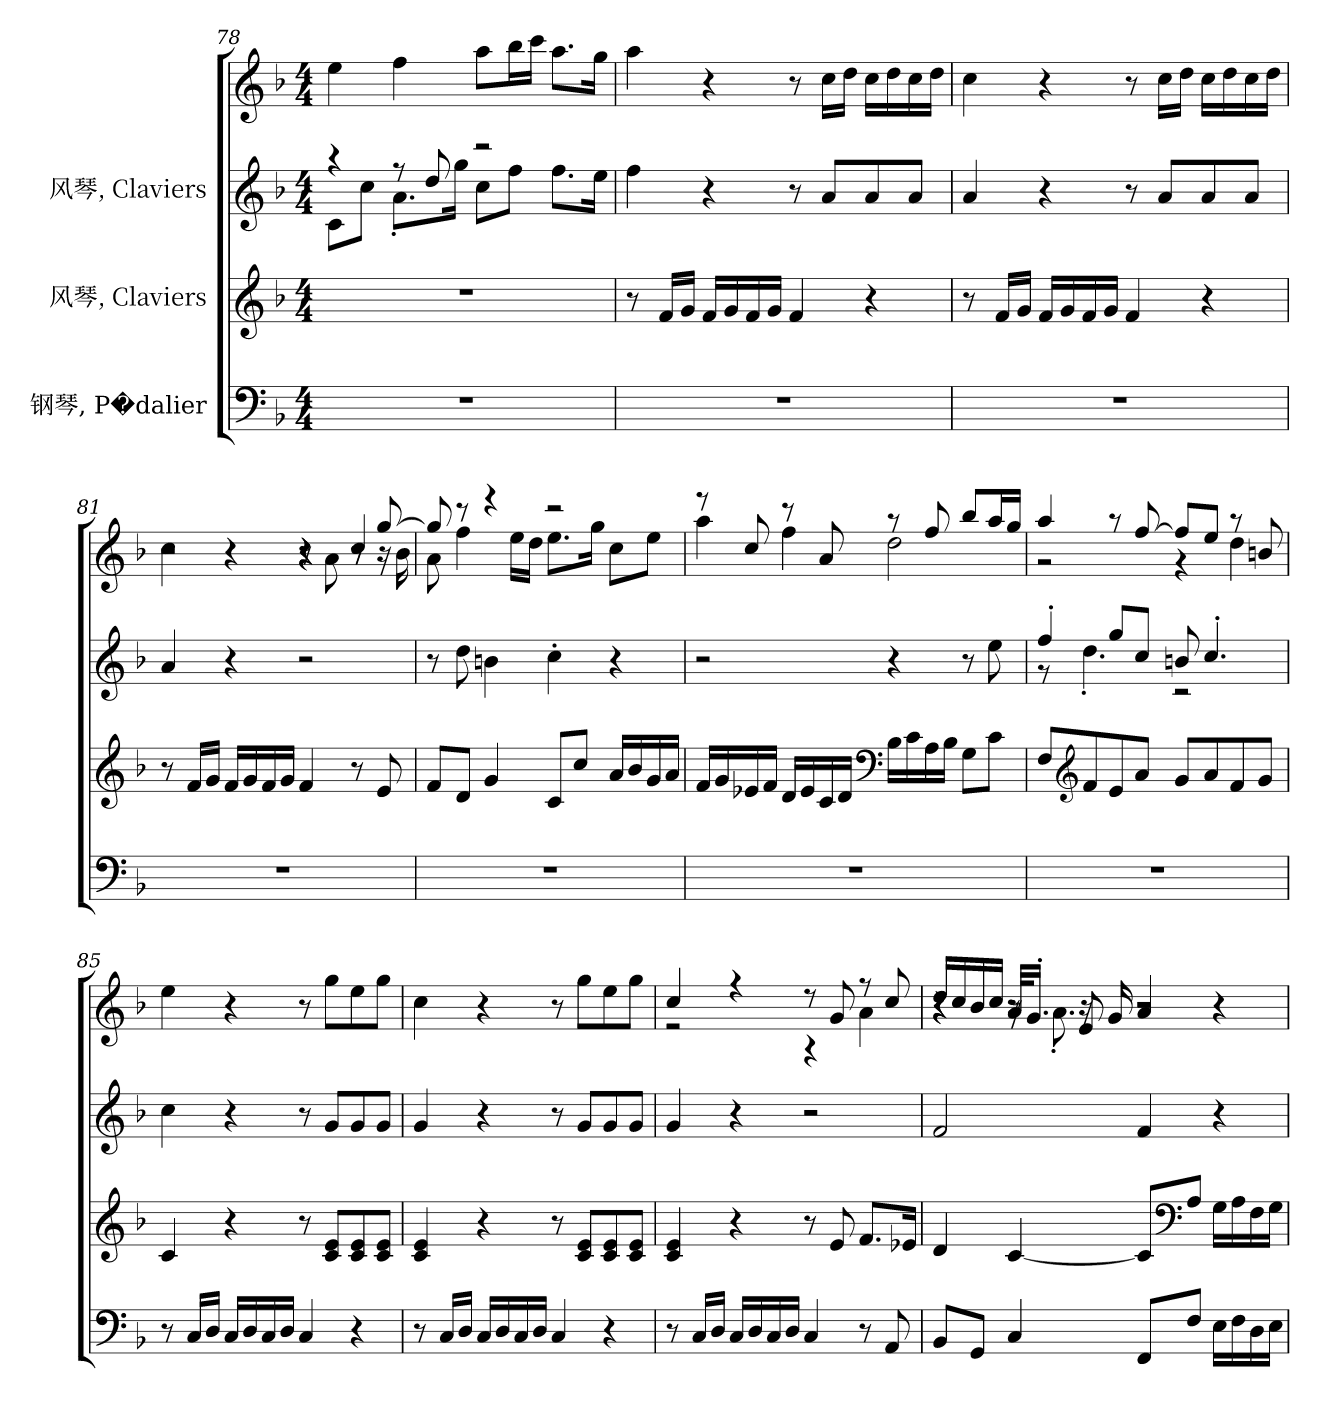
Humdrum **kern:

**kern	**kern	**kern	**kern
*part3	*part2	*part1	*part1
*staff4	*staff3	*staff2	*staff1
*I"钢琴, P�dalier	*I"风琴, Claviers	*I"风琴, Claviers	*
*clefF4	*clefG2	*clefG2	*clefG2
*k[b-]	*k[b-]	*k[b-]	*k[b-]
*M4/4	*M4/4	*M4/4	*M4/4
=78	=78	=78	=78
*	*	*^	*
1r	1r	4r	8c\L	4ee\
.	.	.	8cc\J	.
.	.	8r	8.a'\L	4ff\
.	.	8dd/	.	.
.	.	.	16gg\Jk	.
.	.	2r	8cc\L	8aa\L
.	.	.	8ff\J	16bb-\L
.	.	.	.	16ccc\JJ
.	.	.	8.ff\L	8.aa\L
.	.	.	16ee\Jk	16gg\Jk
*	*	*v	*v	*
=79	=79	=79	=79
1r	8r	4ff\	4aa\
.	16f/LL	.	.
.	16g/JJ	.	.
.	16f/LL	4r	4r
.	16g/	.	.
.	16f/	.	.
.	16g/JJ	.	.
.	4f/	8r	8r
.	.	8a/L	16cc\LL
.	.	.	16dd\JJ
.	4r	8a/	16cc\LL
.	.	.	16dd\
.	.	8a/J	16cc\
.	.	.	16dd\JJ
!!LO:LB:g=z
=80	=80	=80	=80
1r	8r	4a/	4cc\
.	16f/LL	.	.
.	16g/JJ	.	.
.	16f/LL	4r	4r
.	16g/	.	.
.	16f/	.	.
.	16g/JJ	.	.
.	4f/	8r	8r
.	.	8a/L	16cc\LL
.	.	.	16dd\JJ
.	4r	8a/	16cc\LL
.	.	.	16dd\
.	.	8a/J	16cc\
.	.	.	16dd\JJ
=81	=81	=81	=81
*	*	*	*^
*	*	*	*	*^
1r	8r	4a/	2r	4cc\	2r
.	16f/LL	.	.	.	.
.	16g/JJ	.	.	.	.
.	16f/LL	4r	.	4r	.
.	16g/	.	.	.	.
.	16f/	.	.	.	.
.	16g/JJ	.	.	.	.
.	4f/	2r	4r	8r	4r
.	.	.	.	8a\	.
.	8r	.	8r	8r	4cc/
.	8e/	.	[8gg/	16r	.
.	.	.	.	16b-\	.
*	*	*	*	*v	*v
=82	=82	=82	=82	=82
1r	8f/L	8r	8gg/]	8a\
.	8d/J	8dd\	8r	4ff\
.	4g/	4bn\	4r	.
.	.	.	.	16ee\LL
.	.	.	.	16dd\JJ
.	8c/L	4cc'\	2r	8.ee\L
.	8cc/J	.	.	.
.	.	.	.	16gg\Jk
.	16a/LL	4r	.	8cc\L
.	16b-/	.	.	.
.	16g/	.	.	8ee\J
.	16a/JJ	.	.	.
!!LO:PB:g=z	!!
=83	=83	=83	=83	=83
1r	16f/LL	2r	8r	4aa\
.	16g/	.	.	.
.	16e-X/	.	8cc/	.
.	16f/JJ	.	.	.
.	16d/LL	.	8r	4ff\
.	16e-/	.	.	.
.	16c/	.	8a/	.
.	16d/JJ	.	.	.
*	*clefF4	*	*	*
.	16B-\LL	4r	8r	2dd\
.	16c\	.	.	.
.	16A\	.	8ff/	.
.	16B-\JJ	.	.	.
.	8G\L	8r	8bb-/L	.
.	8c\J	8ee\	16aa/L	.
.	.	.	16gg/JJ	.
=84	=84	=84	=84	=84
*	*	*^	*	*
1r	8F/L	4ff'/	8r	4aa/	2r
*	*clefG2	*	*	*	*
.	8f/	.	4.dd'\	.	.
.	8e/	8gg/L	.	8r	.
.	8a/J	8cc/J	.	[8ff/	.
.	8g/L	8bn/	2r	8ff/L]	4r
.	8a/	4.cc'/	.	8ee/J	.
.	8f/	.	.	8r	4dd\
.	8g/J	.	.	8bn/	.
*	*	*v	*v	*	*
*	*	*	*v	*v
=85	=85	=85	=85
8r	4c/	4cc\	4ee\
16C/LL	.	.	.
16D/JJ	.	.	.
16C/LL	4r	4r	4r
16D/	.	.	.
16C/	.	.	.
16D/JJ	.	.	.
4C/	8r	8r	8r
.	8c/ 8e/L	8g/L	8gg\L
4r	8c/ 8e/	8g/	8ee\
.	8c/ 8e/J	8g/J	8gg\J
!!LO:LB:g=z
=86	=86	=86	=86
8r	4c/ 4e/	4g/	4cc\
16C/LL	.	.	.
16D/JJ	.	.	.
16C/LL	4r	4r	4r
16D/	.	.	.
16C/	.	.	.
16D/JJ	.	.	.
4C/	8r	8r	8r
.	8c/ 8e/L	8g/L	8gg\L
4r	8c/ 8e/	8g/	8ee\
.	8c/ 8e/J	8g/J	8gg\J
=87	=87	=87	=87
*	*	*	*^
8r	4c/ 4e/	4g/	4cc/	2r
16C/LL	.	.	.	.
16D/JJ	.	.	.	.
16C/LL	4r	4r	4r	.
16D/	.	.	.	.
16C/	.	.	.	.
16D/JJ	.	.	.	.
4C/	8r	2r	8r	4r
.	8e/	.	8g/	.
8r	8.f/L	.	8r	4a\
8AA/	.	.	8cc/	.
.	16e-X/Jk	.	.	.
=88	=88	=88	=88	=88
*	*	*	*	*^
8BB-/L	4d/	2f/	16dd/LL	4r	4r
.	.	.	16cc/	.	.
8GG/J	.	.	16b-/	.	.
.	.	.	16cc/JJ	.	.
4C/	[4c/	.	32a/KLL	16r	8r
.	.	.	16.g'/JJ	.	.
.	.	.	.	8.a'\	.
.	.	.	16r	.	8e/
.	.	.	16g/	.	.
8FF/L	8c/L]	4f/	4a/	2r	2r
*	*clefF4	*	*	*	*
8F/J	8A/J	.	.	.	.
16E\LL	16G\LL	4r	4r	.	.
16F\	16A\	.	.	.	.
16D\	16F\	.	.	.	.
16E\JJ	16G\JJ	.	.	.	.
*	*	*	*v	*v	*v
=	=	=	=
*-	*-	*-	*-
